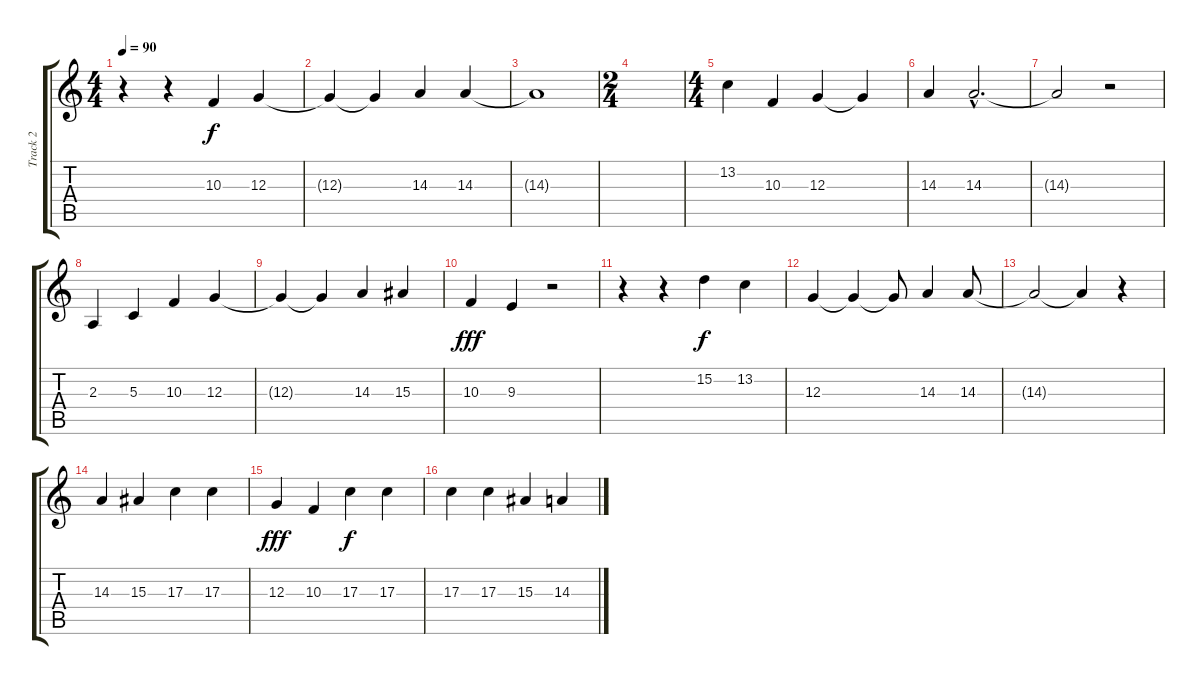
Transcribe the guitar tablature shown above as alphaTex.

\track ("Track 2" "Track 2") {instrument choiraahs}
\staff {score tabs}
\tuning (E4 B3 G3 D3 A2 E2) {hide}
\ts (4 4)
\tempo 90
\clef g2
\ks c
r.4{dy f instrument choiraahs} r.4 10.3.4 12.3.4 |
12.3{t}.4 12.3{t}.4 14.3.4 14.3.4 |
14.3{t}.1 |
\ts (2 4)
|
\ts (4 4)
13.2.4 10.3.4 12.3.4 12.3{t}.4 |
14.3.4 14.3{hac}.2{d} |
14.3{t}.2 r.2 |
2.3.4 5.3.4 10.3.4 12.3.4 |
12.3{t}.4 12.3{t}.4 14.3.4 15.3.4 |
10.3.4{dy fff} 9.3.4 r.2 |
r.4 r.4 15.2.4{dy f} 13.2.4 |
12.3.4 12.3{t}.4 12.3{t}.8 14.3.4 14.3.8 |
14.3{t}.2 14.3{t}.4 r.4 |
14.3.4 15.3.4 17.3.4 17.3.4 |
12.3.4{dy fff} 10.3.4 17.3.4{dy f} 17.3.4 |
17.3.4 17.3.4 15.3.4 14.3.4
